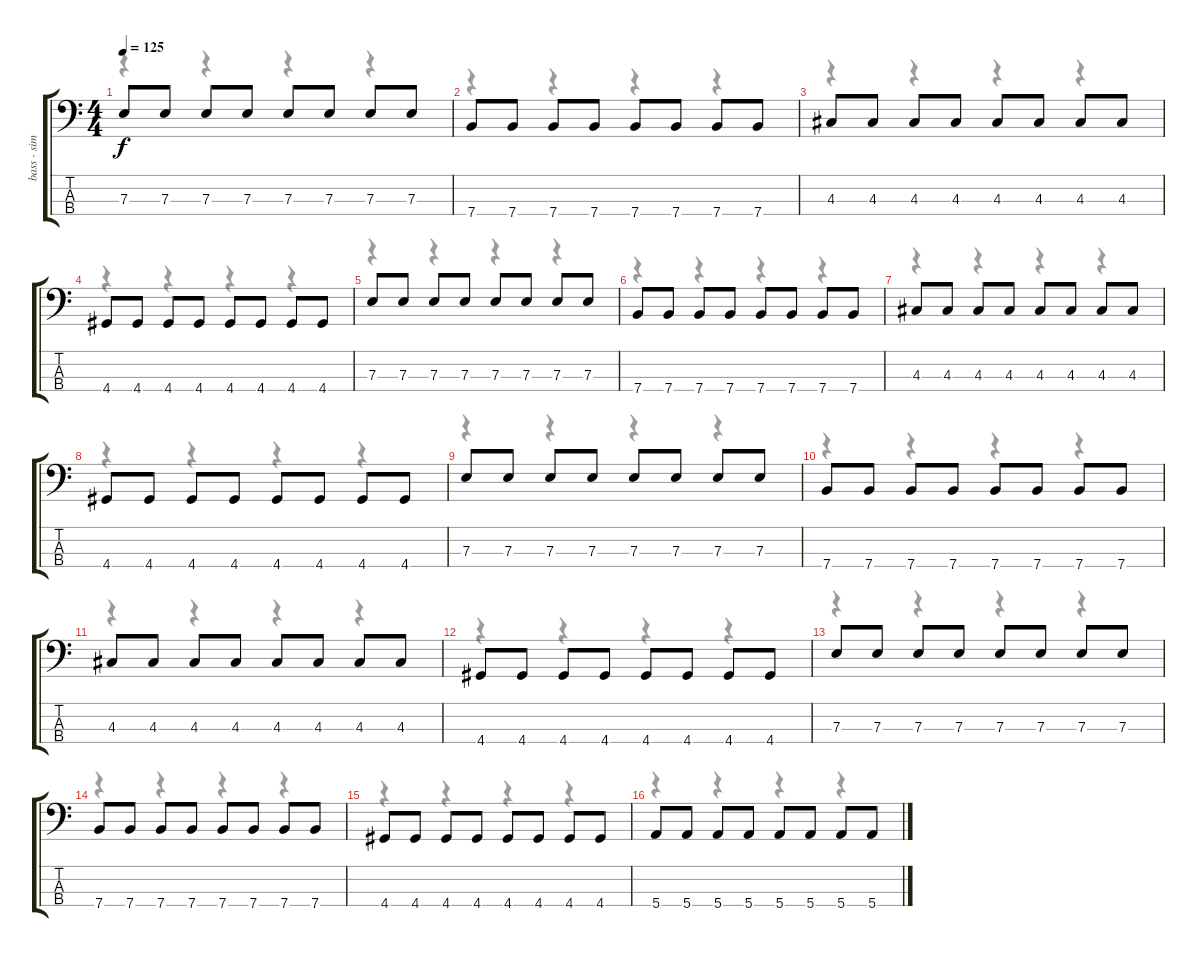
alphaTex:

\track ("bass - simple" "bass - sim") {mute instrument electricbasspick}
\staff {score tabs}
\tuning (G2 D2 A1 E1) {hide}
\voice
\ts (4 4)
\tempo 125
\clef f4
\ks c
7.3.8{dy f} 7.3.8 7.3.8 7.3.8 7.3.8 7.3.8 7.3.8 7.3.8 |
7.4.8 7.4.8 7.4.8 7.4.8 7.4.8 7.4.8 7.4.8 7.4.8 |
4.3.8 4.3.8 4.3.8 4.3.8 4.3.8 4.3.8 4.3.8 4.3.8 |
4.4.8 4.4.8 4.4.8 4.4.8 4.4.8 4.4.8 4.4.8 4.4.8 |
7.3.8 7.3.8 7.3.8 7.3.8 7.3.8 7.3.8 7.3.8 7.3.8 |
7.4.8 7.4.8 7.4.8 7.4.8 7.4.8 7.4.8 7.4.8 7.4.8 |
4.3.8 4.3.8 4.3.8 4.3.8 4.3.8 4.3.8 4.3.8 4.3.8 |
4.4.8 4.4.8 4.4.8 4.4.8 4.4.8 4.4.8 4.4.8 4.4.8 |
7.3.8 7.3.8 7.3.8 7.3.8 7.3.8 7.3.8 7.3.8 7.3.8 |
7.4.8 7.4.8 7.4.8 7.4.8 7.4.8 7.4.8 7.4.8 7.4.8 |
4.3.8 4.3.8 4.3.8 4.3.8 4.3.8 4.3.8 4.3.8 4.3.8 |
4.4.8 4.4.8 4.4.8 4.4.8 4.4.8 4.4.8 4.4.8 4.4.8 |
7.3.8 7.3.8 7.3.8 7.3.8 7.3.8 7.3.8 7.3.8 7.3.8 |
7.4.8 7.4.8 7.4.8 7.4.8 7.4.8 7.4.8 7.4.8 7.4.8 |
4.4.8 4.4.8 4.4.8 4.4.8 4.4.8 4.4.8 4.4.8 4.4.8 |
5.4.8 5.4.8 5.4.8 5.4.8 5.4.8 5.4.8 5.4.8 5.4.8
\voice
\clef f4
\ottava regular
\simile none
\ks c
r.4{dy f} r.4 r.4 r.4 |
r.4 r.4 r.4 r.4 |
r.4 r.4 r.4 r.4 |
r.4 r.4 r.4 r.4 |
r.4 r.4 r.4 r.4 |
r.4 r.4 r.4 r.4 |
r.4 r.4 r.4 r.4 |
r.4 r.4 r.4 r.4 |
r.4 r.4 r.4 r.4 |
r.4 r.4 r.4 r.4 |
r.4 r.4 r.4 r.4 |
r.4 r.4 r.4 r.4 |
r.4 r.4 r.4 r.4 |
r.4 r.4 r.4 r.4 |
r.4 r.4 r.4 r.4 |
r.4 r.4 r.4 r.4
